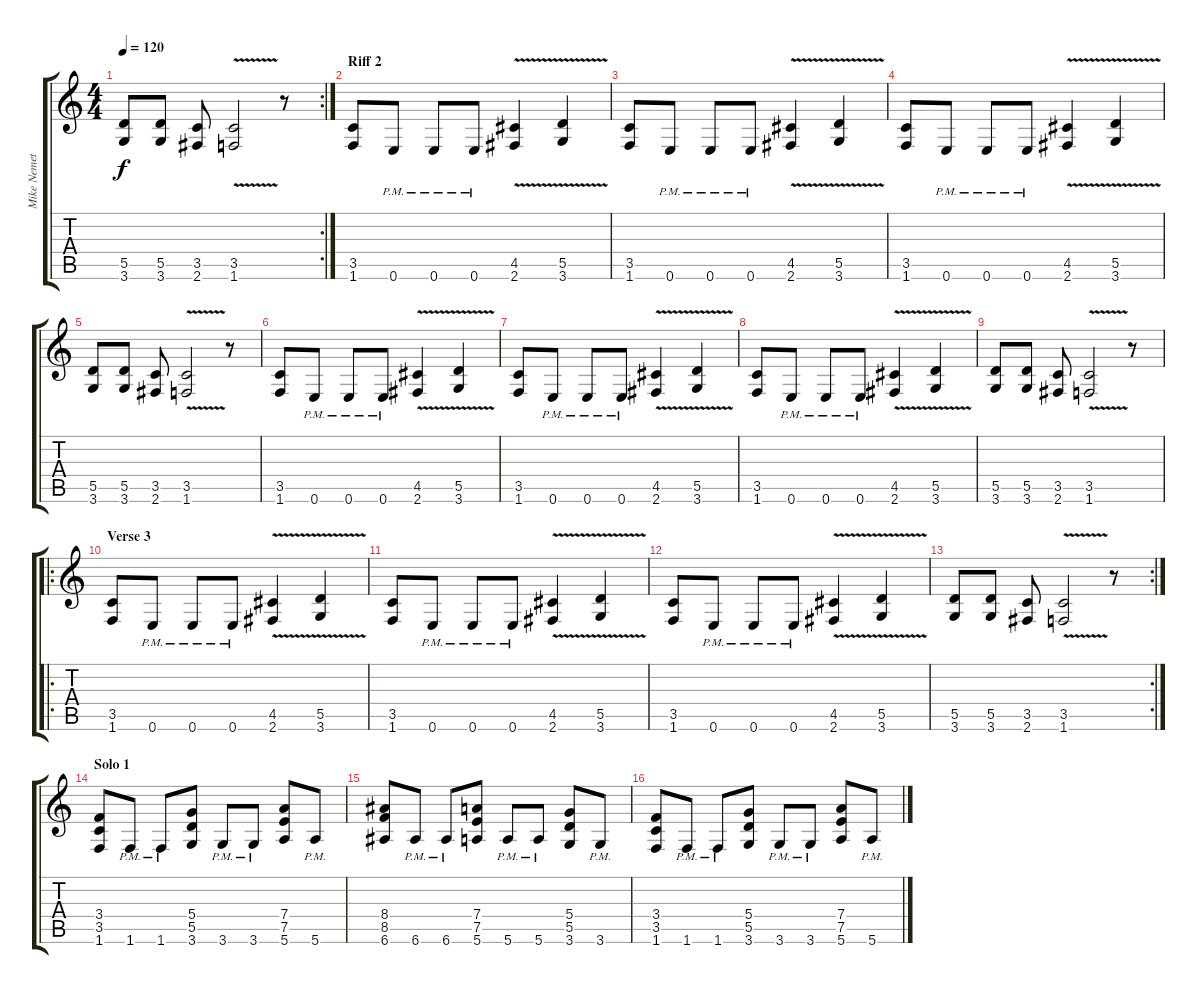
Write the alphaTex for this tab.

\track ("Mike Nemeth" "Mike Nemet") {instrument distortionguitar}
\staff {score tabs}
\tuning (E4 B3 G3 D3 A2 E2) {hide}
\rc 2
\ts (4 4)
\tempo 120
\clef g2
\ks c
(5.5 3.6).8{dy f} (5.5 3.6).8 (3.5 2.6).8 (3.5{v} 1.6).2 r.8 |
\section ("" "Riff 2")
(3.5 1.6).8 0.6{pm}.8 0.6{pm}.8 0.6{pm}.8 (4.5{v} 2.6).4 (5.5{v} 3.6).4 |
(3.5 1.6).8 0.6{pm}.8 0.6{pm}.8 0.6{pm}.8 (4.5{v} 2.6).4 (5.5{v} 3.6).4 |
(3.5 1.6).8 0.6{pm}.8 0.6{pm}.8 0.6{pm}.8 (4.5{v} 2.6).4 (5.5{v} 3.6).4 |
(5.5 3.6).8 (5.5 3.6).8 (3.5 2.6).8 (3.5{v} 1.6).2 r.8 |
(3.5 1.6).8 0.6{pm}.8 0.6{pm}.8 0.6{pm}.8 (4.5{v} 2.6).4 (5.5{v} 3.6).4 |
(3.5 1.6).8 0.6{pm}.8 0.6{pm}.8 0.6{pm}.8 (4.5{v} 2.6).4 (5.5{v} 3.6).4 |
(3.5 1.6).8 0.6{pm}.8 0.6{pm}.8 0.6{pm}.8 (4.5{v} 2.6).4 (5.5{v} 3.6).4 |
(5.5 3.6).8 (5.5 3.6).8 (3.5 2.6).8 (3.5{v} 1.6).2 r.8 |
\ro
\section ("" "Verse 3")
(3.5 1.6).8 0.6{pm}.8 0.6{pm}.8 0.6{pm}.8 (4.5{v} 2.6).4 (5.5{v} 3.6).4 |
(3.5 1.6).8 0.6{pm}.8 0.6{pm}.8 0.6{pm}.8 (4.5{v} 2.6).4 (5.5{v} 3.6).4 |
(3.5 1.6).8 0.6{pm}.8 0.6{pm}.8 0.6{pm}.8 (4.5{v} 2.6).4 (5.5{v} 3.6).4 |
\rc 2
(5.5 3.6).8 (5.5 3.6).8 (3.5 2.6).8 (3.5{v} 1.6).2 r.8 |
\section ("" "Solo 1")
(3.4 3.5 1.6).8 1.6{pm}.8 1.6{pm}.8 (5.4 5.5 3.6).8 3.6{pm}.8 3.6{pm}.8 (7.4 7.5 5.6).8 5.6{pm}.8 |
(8.4 8.5 6.6).8 6.6{pm}.8 6.6{pm}.8 (7.4 7.5 5.6).8 5.6{pm}.8 5.6{pm}.8 (5.4 5.5 3.6).8 3.6{pm}.8 |
(3.4 3.5 1.6).8 1.6{pm}.8 1.6{pm}.8 (5.4 5.5 3.6).8 3.6{pm}.8 3.6{pm}.8 (7.4 7.5 5.6).8 5.6{pm}.8
